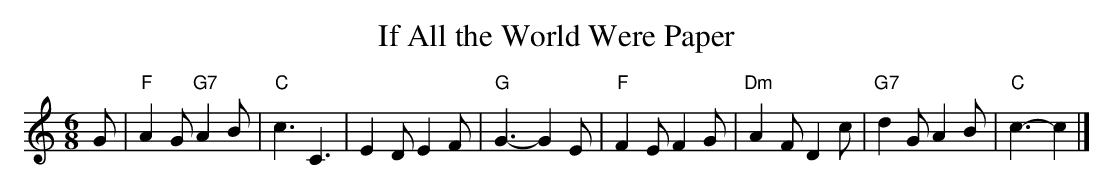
X:1
T:If All the World Were Paper
M:6/8
L:1/8
K:C
G | "F"A2G "G7"A2B | "C"c3 C3 | E2D E2F | "G"G3-G2E | "F"F2E F2G | "Dm"A2F D2c | "G7"d2G A2B | "C"c3-c2 |]
